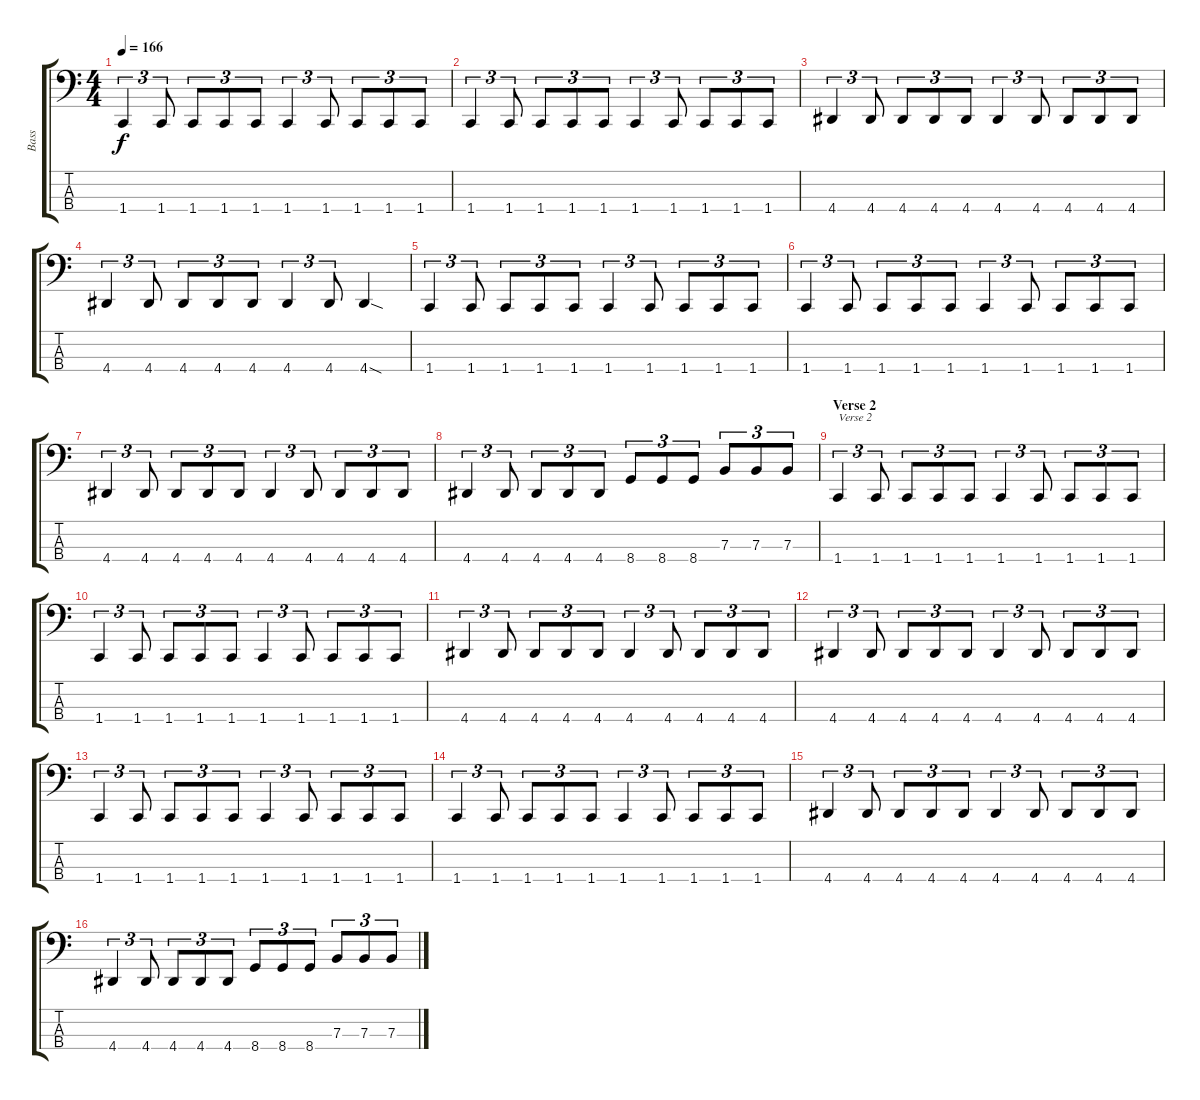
\track ("Bass" "Bass") {instrument electricbassfinger}
\staff {score tabs}
\tuning (D2 A1 E1 B0) {hide}
\ts (4 4)
\tempo 166
\clef f4
\ks c
1.4.4{tu (3 2) dy f} 1.4.8{tu (3 2)} 1.4.8{tu (3 2)} 1.4.8{tu (3 2)} 1.4.8{tu (3 2)} 1.4.4{tu (3 2)} 1.4.8{tu (3 2)} 1.4.8{tu (3 2)} 1.4.8{tu (3 2)} 1.4.8{tu (3 2)} |
1.4.4{tu (3 2)} 1.4.8{tu (3 2)} 1.4.8{tu (3 2)} 1.4.8{tu (3 2)} 1.4.8{tu (3 2)} 1.4.4{tu (3 2)} 1.4.8{tu (3 2)} 1.4.8{tu (3 2)} 1.4.8{tu (3 2)} 1.4.8{tu (3 2)} |
4.4.4{tu (3 2)} 4.4.8{tu (3 2)} 4.4.8{tu (3 2)} 4.4.8{tu (3 2)} 4.4.8{tu (3 2)} 4.4.4{tu (3 2)} 4.4.8{tu (3 2)} 4.4.8{tu (3 2)} 4.4.8{tu (3 2)} 4.4.8{tu (3 2)} |
4.4.4{tu (3 2)} 4.4.8{tu (3 2)} 4.4.8{tu (3 2)} 4.4.8{tu (3 2)} 4.4.8{tu (3 2)} 4.4.4{tu (3 2)} 4.4.8{tu (3 2)} 4.4{sod}.4 |
1.4.4{tu (3 2)} 1.4.8{tu (3 2)} 1.4.8{tu (3 2)} 1.4.8{tu (3 2)} 1.4.8{tu (3 2)} 1.4.4{tu (3 2)} 1.4.8{tu (3 2)} 1.4.8{tu (3 2)} 1.4.8{tu (3 2)} 1.4.8{tu (3 2)} |
1.4.4{tu (3 2)} 1.4.8{tu (3 2)} 1.4.8{tu (3 2)} 1.4.8{tu (3 2)} 1.4.8{tu (3 2)} 1.4.4{tu (3 2)} 1.4.8{tu (3 2)} 1.4.8{tu (3 2)} 1.4.8{tu (3 2)} 1.4.8{tu (3 2)} |
4.4.4{tu (3 2)} 4.4.8{tu (3 2)} 4.4.8{tu (3 2)} 4.4.8{tu (3 2)} 4.4.8{tu (3 2)} 4.4.4{tu (3 2)} 4.4.8{tu (3 2)} 4.4.8{tu (3 2)} 4.4.8{tu (3 2)} 4.4.8{tu (3 2)} |
4.4.4{tu (3 2)} 4.4.8{tu (3 2)} 4.4.8{tu (3 2)} 4.4.8{tu (3 2)} 4.4.8{tu (3 2)} 8.4.8{tu (3 2)} 8.4.8{tu (3 2)} 8.4.8{tu (3 2)} 7.3.8{tu (3 2)} 7.3.8{tu (3 2)} 7.3.8{tu (3 2)} |
\section ("" "Verse 2")
1.4.4{tu (3 2) txt "Verse 2"} 1.4.8{tu (3 2)} 1.4.8{tu (3 2)} 1.4.8{tu (3 2)} 1.4.8{tu (3 2)} 1.4.4{tu (3 2)} 1.4.8{tu (3 2)} 1.4.8{tu (3 2)} 1.4.8{tu (3 2)} 1.4.8{tu (3 2)} |
1.4.4{tu (3 2)} 1.4.8{tu (3 2)} 1.4.8{tu (3 2)} 1.4.8{tu (3 2)} 1.4.8{tu (3 2)} 1.4.4{tu (3 2)} 1.4.8{tu (3 2)} 1.4.8{tu (3 2)} 1.4.8{tu (3 2)} 1.4.8{tu (3 2)} |
4.4.4{tu (3 2)} 4.4.8{tu (3 2)} 4.4.8{tu (3 2)} 4.4.8{tu (3 2)} 4.4.8{tu (3 2)} 4.4.4{tu (3 2)} 4.4.8{tu (3 2)} 4.4.8{tu (3 2)} 4.4.8{tu (3 2)} 4.4.8{tu (3 2)} |
4.4.4{tu (3 2)} 4.4.8{tu (3 2)} 4.4.8{tu (3 2)} 4.4.8{tu (3 2)} 4.4.8{tu (3 2)} 4.4.4{tu (3 2)} 4.4.8{tu (3 2)} 4.4.8{tu (3 2)} 4.4.8{tu (3 2)} 4.4.8{tu (3 2)} |
1.4.4{tu (3 2)} 1.4.8{tu (3 2)} 1.4.8{tu (3 2)} 1.4.8{tu (3 2)} 1.4.8{tu (3 2)} 1.4.4{tu (3 2)} 1.4.8{tu (3 2)} 1.4.8{tu (3 2)} 1.4.8{tu (3 2)} 1.4.8{tu (3 2)} |
1.4.4{tu (3 2)} 1.4.8{tu (3 2)} 1.4.8{tu (3 2)} 1.4.8{tu (3 2)} 1.4.8{tu (3 2)} 1.4.4{tu (3 2)} 1.4.8{tu (3 2)} 1.4.8{tu (3 2)} 1.4.8{tu (3 2)} 1.4.8{tu (3 2)} |
4.4.4{tu (3 2)} 4.4.8{tu (3 2)} 4.4.8{tu (3 2)} 4.4.8{tu (3 2)} 4.4.8{tu (3 2)} 4.4.4{tu (3 2)} 4.4.8{tu (3 2)} 4.4.8{tu (3 2)} 4.4.8{tu (3 2)} 4.4.8{tu (3 2)} |
4.4.4{tu (3 2)} 4.4.8{tu (3 2)} 4.4.8{tu (3 2)} 4.4.8{tu (3 2)} 4.4.8{tu (3 2)} 8.4.8{tu (3 2)} 8.4.8{tu (3 2)} 8.4.8{tu (3 2)} 7.3.8{tu (3 2)} 7.3.8{tu (3 2)} 7.3.8{tu (3 2)}
